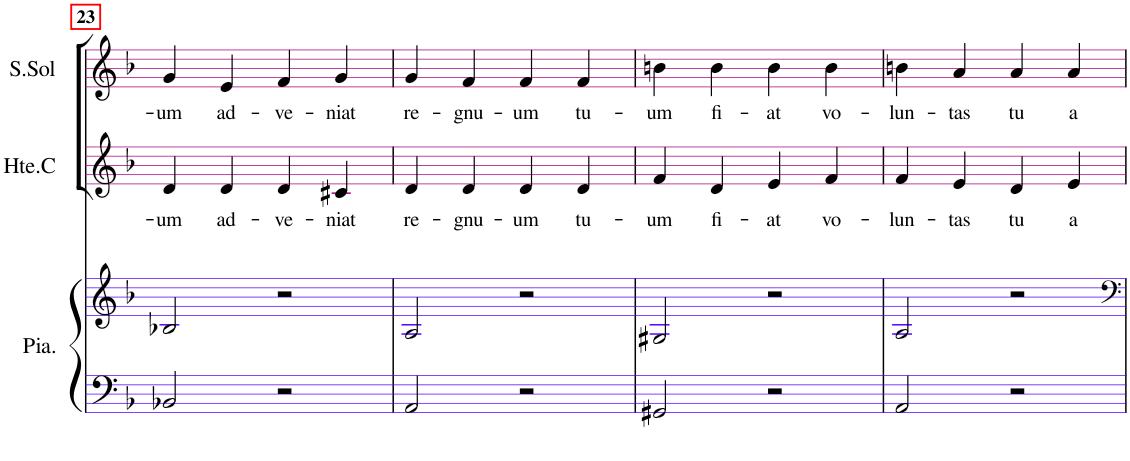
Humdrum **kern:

**kern	**kern	**kern	**text	**kern	**text
*part3	*part3	*part2	*part2	*part1	*part1
*staff4	*staff3	*staff2	*staff2	*staff1	*staff1
*I"Piano	*	*I"Hte-Contre	*	*I"Soprane Sol.	*
*I'Pia.	*	*I'Hte.C	*	*I'S.Sol	*
!!LO:PB:g=z
*clefF4	*clefG2	*clefG2	*	*clefG2	*
*k[b-]	*k[b-]	*k[b-]	*	*k[b-]	*
*M4/4	*M4/4	*M4/4	*	*M4/4	*
=23	=23	=23	=23	=23	=23
!	!	!	!LO:LY:b	!	!LO:LY:b
2BB-X/	2B-X/	4d/	-um	4g/	-um
!	!	!	!LO:LY:b	!	!LO:LY:b
.	.	4d/	ad-	4e/	ad-
!	!	!	!LO:LY:b	!	!LO:LY:b
2r	2r	4d/	-ve-	4f/	-ve-
!	!	!	!LO:LY:b	!	!LO:LY:b
.	.	4c#X/	-niat	4g/	-niat
=24	=24	=24	=24	=24	=24
!	!	!	!LO:LY:b	!	!LO:LY:b
2AA/	2A/	4d/	re-	4g/	re-
!	!	!	!LO:LY:b	!	!LO:LY:b
.	.	4d/	-gnu-	4f/	-gnu-
!	!	!	!LO:LY:b	!	!LO:LY:b
2r	2r	4d/	-um	4f/	-um
!	!	!	!LO:LY:b	!	!LO:LY:b
.	.	4d/	tu-	4f/	tu-
=25	=25	=25	=25	=25	=25
!	!	!	!LO:LY:b	!	!LO:LY:b
2GG#X/	2G#X/	4f/	-um	4bn\	-um
!	!	!	!LO:LY:b	!	!LO:LY:b
.	.	4d/	fi-	4b\	fi-
!	!	!	!LO:LY:b	!	!LO:LY:b
2r	2r	4e/	-at	4b\	-at
!	!	!	!LO:LY:b	!	!LO:LY:b
.	.	4f/	vo-	4b\	vo-
=26	=26	=26	=26	=26	=26
!	!	!	!LO:LY:b	!	!LO:LY:b
2AA/	2A/	4f/	-lun-	4bn\	-lun-
!	!	!	!LO:LY:b	!	!LO:LY:b
.	.	4e/	-tas	4a/	-tas
!	!	!	!LO:LY:b	!	!LO:LY:b
2r	2r	4d/	tu	4a/	tu
!	!	!	!LO:LY:b	!	!LO:LY:b
.	.	4e/	a	4a/	a
=	=	=	=	=	=
*-	*-	*-	*-	*-	*-
